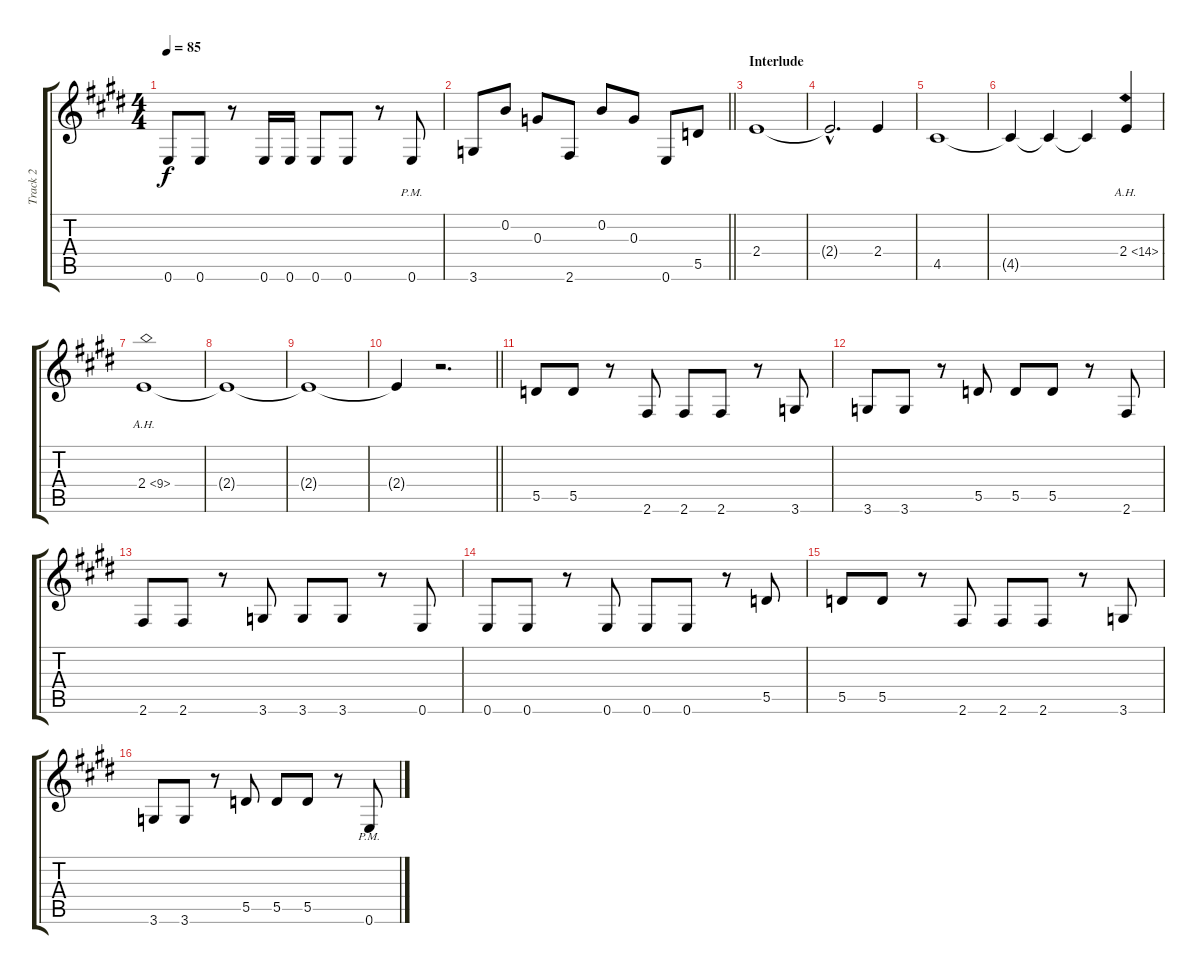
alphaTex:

\track ("Track 2" "Track 2") {instrument distortionguitar}
\staff {score tabs}
\tuning (E4 B3 G3 D3 A2 E2) {hide}
\ts (4 4)
\tempo 85
\clef g2
\ks e
0.6.8{dy f} 0.6.8 r.8 0.6.16 0.6.16 0.6.8 0.6.8 r.8 0.6{pm}.8 |
\barLineRight lightlight
3.6.8 0.2.8 0.3.8 2.6.8 0.2.8 0.3.8 0.6.8 5.5.8 |
\section ("" "Interlude")
2.4.1 |
2.4{hac t}.2{d} 2.4.4 |
4.5.1 |
4.5{t}.4 4.5{t}.4 4.5{t}.4 2.4{ah 12}.4 |
2.4{ah 7}.1 |
2.4{t}.1 |
2.4{t}.1 |
\barLineRight lightlight
2.4{t}.4 r.2{d} |
5.5.8 5.5.8 r.8 2.6.8 2.6.8 2.6.8 r.8 3.6.8 |
3.6.8 3.6.8 r.8 5.5.8 5.5.8 5.5.8 r.8 2.6.8 |
2.6.8 2.6.8 r.8 3.6.8 3.6.8 3.6.8 r.8 0.6.8 |
0.6.8 0.6.8 r.8 0.6.8 0.6.8 0.6.8 r.8 5.5.8 |
5.5.8 5.5.8 r.8 2.6.8 2.6.8 2.6.8 r.8 3.6.8 |
3.6.8 3.6.8 r.8 5.5.8 5.5.8 5.5.8 r.8 0.6{pm}.8
